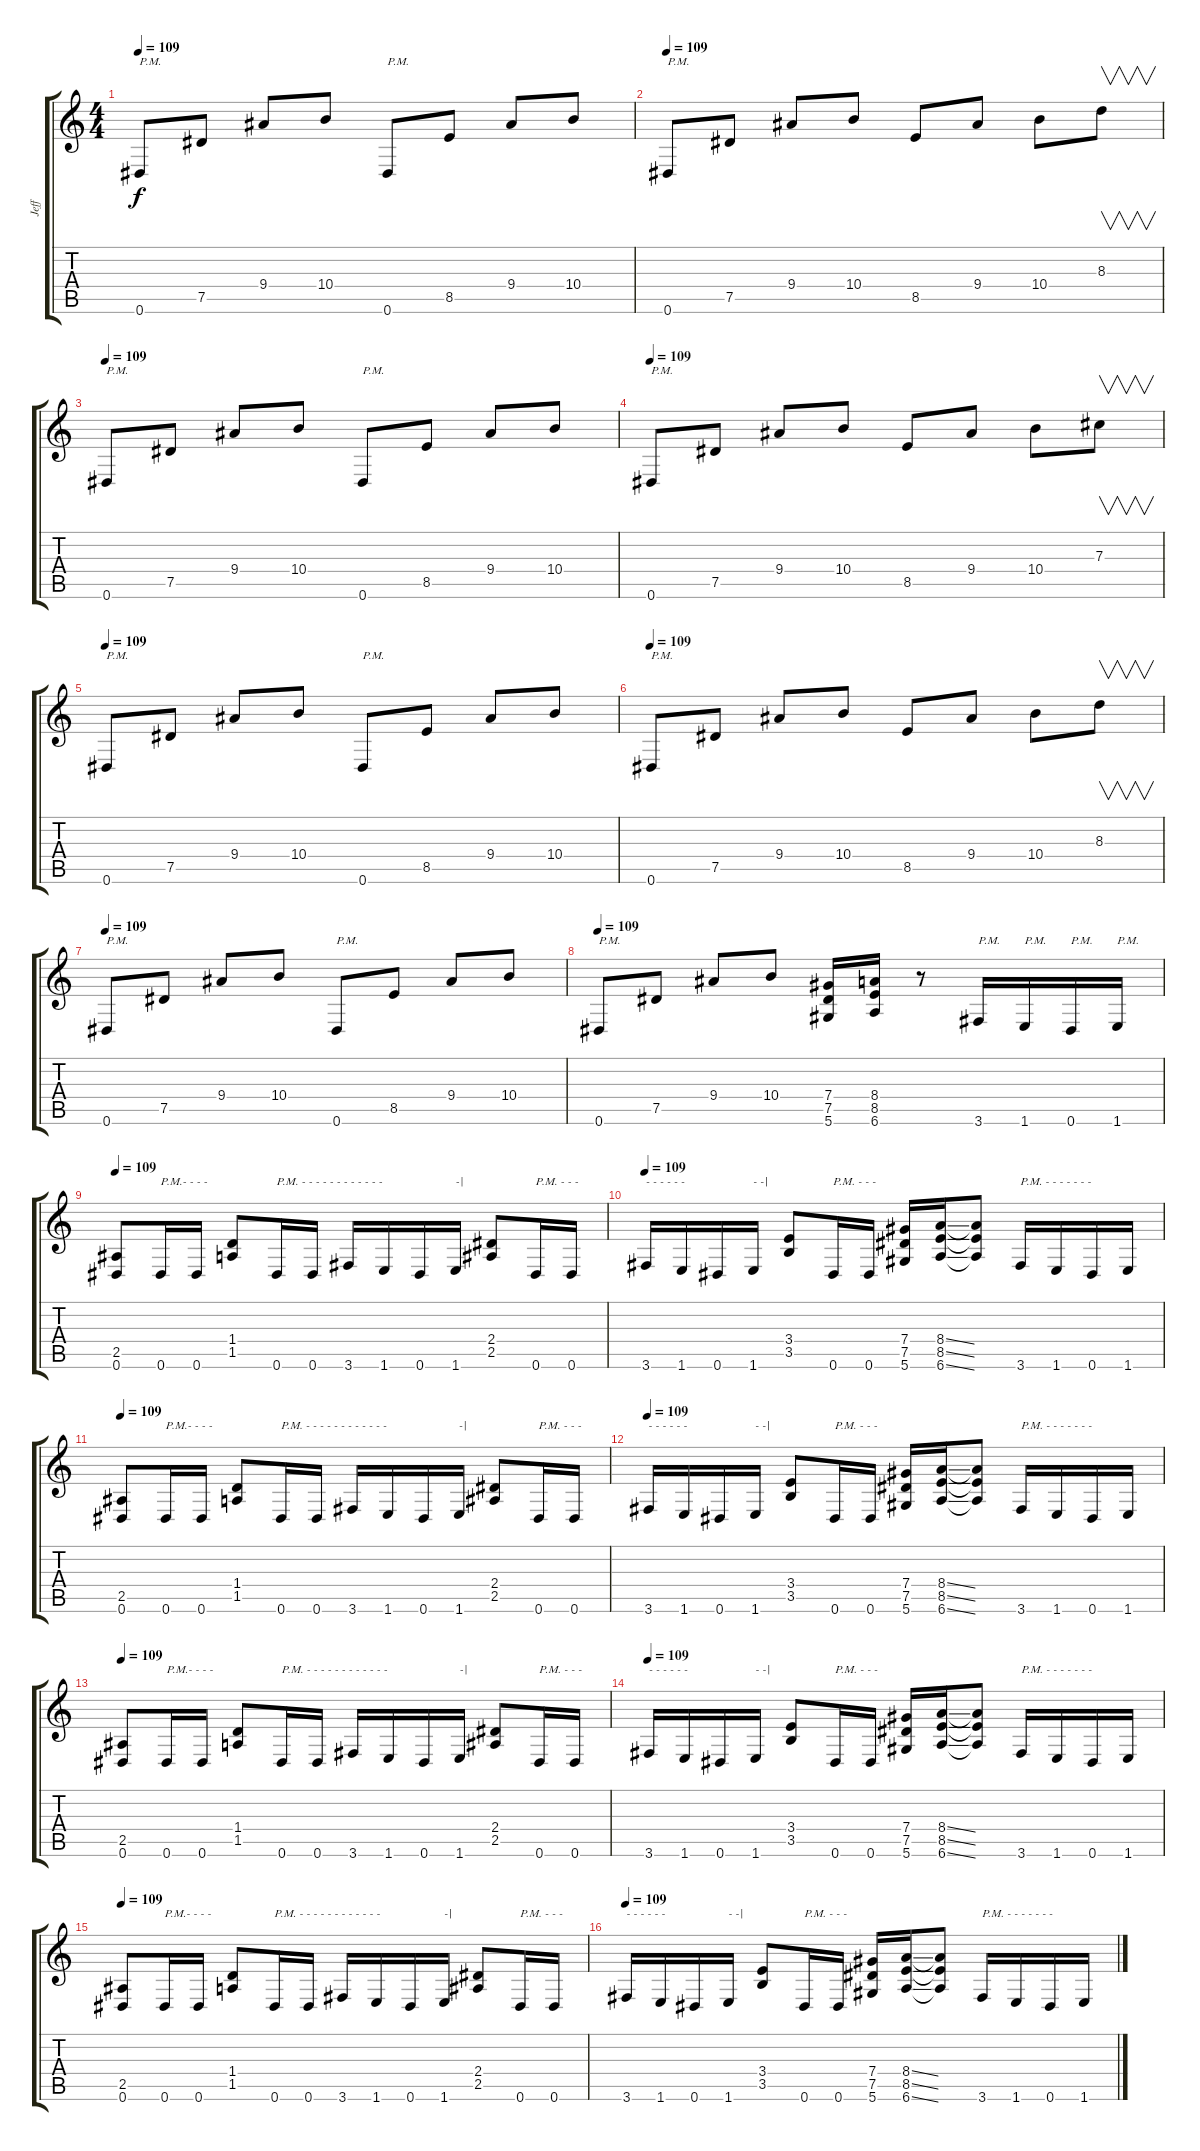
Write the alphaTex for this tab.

\track ("Jeff" "Jeff") {instrument distortionguitar}
\staff {score tabs}
\tuning (Eb4 Bb3 Gb3 Db3 Ab2 Eb2) {hide}
\ts (4 4)
\tempo 109
\clef g2
\ks c
0.6.8{txt "P.M." dy f} 7.5.8 9.4.8 10.4.8 0.6.8{txt "P.M."} 8.5.8 9.4.8 10.4.8 |
\tempo 109
0.6.8{txt "P.M."} 7.5.8 9.4.8 10.4.8 8.5.8 9.4.8 10.4.8 8.3.8{v} |
\tempo 109
0.6.8{txt "P.M."} 7.5.8 9.4.8 10.4.8 0.6.8{txt "P.M."} 8.5.8 9.4.8 10.4.8 |
\tempo 109
0.6.8{txt "P.M."} 7.5.8 9.4.8 10.4.8 8.5.8 9.4.8 10.4.8 7.3.8{v} |
\tempo 109
0.6.8{txt "P.M."} 7.5.8 9.4.8 10.4.8 0.6.8{txt "P.M."} 8.5.8 9.4.8 10.4.8 |
\tempo 109
0.6.8{txt "P.M."} 7.5.8 9.4.8 10.4.8 8.5.8 9.4.8 10.4.8 8.3.8{v} |
\tempo 109
0.6.8{txt "P.M."} 7.5.8 9.4.8 10.4.8 0.6.8{txt "P.M."} 8.5.8 9.4.8 10.4.8 |
\tempo 109
0.6.8{txt "P.M."} 7.5.8 9.4.8 10.4.8 (7.4 7.5 5.6).16 (8.4 8.5 6.6).16 r.8 3.6.16{txt "P.M."} 1.6.16{txt "P.M."} 0.6.16{txt "P.M."} 1.6.16{txt "P.M."} |
\tempo 109
(2.5 0.6).8 0.6.16{txt "P.M.- - - -"} 0.6.16 (1.4 1.5).8 0.6.16{txt "P.M. - - - - - - - - - - - -"} 0.6.16 3.6.16 1.6.16 0.6.16 1.6.16{txt "-|"} (2.4 2.5).8 0.6.16{txt "P.M. - - - "} 0.6.16 |
\tempo 109
3.6.16{txt "- - - - - - "} 1.6.16 0.6.16 1.6.16{txt "- -|"} (3.4 3.5).8 0.6.16{txt "P.M. - - - "} 0.6.16 (7.4 7.5 5.6).16 (8.4{ss} 8.5{ss} 6.6{ss}).16 (8.4{t} 8.5{t} 6.6{t}).8 3.6.16{txt "P.M. - - - - - - - "} 1.6.16 0.6.16 1.6.16 |
\tempo 109
(2.5 0.6).8 0.6.16{txt "P.M.- - - -"} 0.6.16 (1.4 1.5).8 0.6.16{txt "P.M. - - - - - - - - - - - -"} 0.6.16 3.6.16 1.6.16 0.6.16 1.6.16{txt "-|"} (2.4 2.5).8 0.6.16{txt "P.M. - - - "} 0.6.16 |
\tempo 109
3.6.16{txt "- - - - - - "} 1.6.16 0.6.16 1.6.16{txt "- -|"} (3.4 3.5).8 0.6.16{txt "P.M. - - - "} 0.6.16 (7.4 7.5 5.6).16 (8.4{ss} 8.5{ss} 6.6{ss}).16 (8.4{t} 8.5{t} 6.6{t}).8 3.6.16{txt "P.M. - - - - - - - "} 1.6.16 0.6.16 1.6.16 |
\tempo 109
(2.5 0.6).8 0.6.16{txt "P.M.- - - -"} 0.6.16 (1.4 1.5).8 0.6.16{txt "P.M. - - - - - - - - - - - -"} 0.6.16 3.6.16 1.6.16 0.6.16 1.6.16{txt "-|"} (2.4 2.5).8 0.6.16{txt "P.M. - - - "} 0.6.16 |
\tempo 109
3.6.16{txt "- - - - - - "} 1.6.16 0.6.16 1.6.16{txt "- -|"} (3.4 3.5).8 0.6.16{txt "P.M. - - - "} 0.6.16 (7.4 7.5 5.6).16 (8.4{ss} 8.5{ss} 6.6{ss}).16 (8.4{t} 8.5{t} 6.6{t}).8 3.6.16{txt "P.M. - - - - - - - "} 1.6.16 0.6.16 1.6.16 |
\tempo 109
(2.5 0.6).8 0.6.16{txt "P.M.- - - -"} 0.6.16 (1.4 1.5).8 0.6.16{txt "P.M. - - - - - - - - - - - -"} 0.6.16 3.6.16 1.6.16 0.6.16 1.6.16{txt "-|"} (2.4 2.5).8 0.6.16{txt "P.M. - - - "} 0.6.16 |
\tempo 109
3.6.16{txt "- - - - - - "} 1.6.16 0.6.16 1.6.16{txt "- -|"} (3.4 3.5).8 0.6.16{txt "P.M. - - - "} 0.6.16 (7.4 7.5 5.6).16 (8.4{ss} 8.5{ss} 6.6{ss}).16 (8.4{t} 8.5{t} 6.6{t}).8 3.6.16{txt "P.M. - - - - - - - "} 1.6.16 0.6.16 1.6.16
